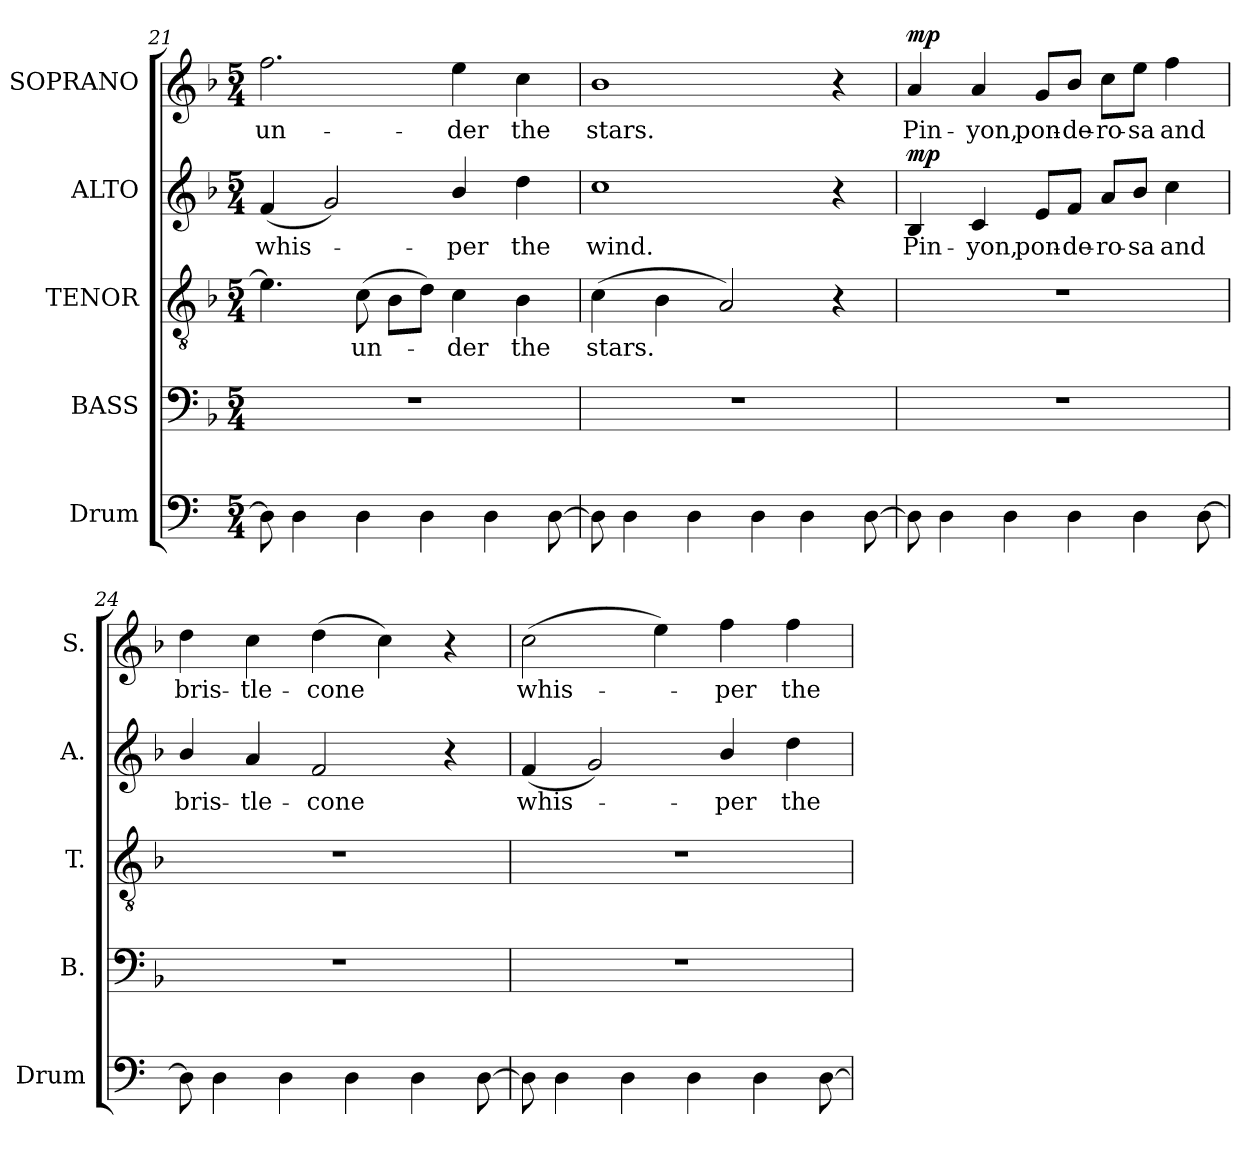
**kern	**kern	**kern	**text	**kern	**text	**dynam	**kern	**text	**dynam
*part5	*part4	*part3	*part3	*part2	*part2	*part2	*part1	*part1	*part1
*staff5	*staff4	*staff3	*staff3	*staff2	*staff2	*staff2	*staff1	*staff1	*staff1
*I"Drum	*I"BASS	*I"TENOR	*	*I"ALTO	*	*	*I"SOPRANO	*	*
*I'Drum	*I'B.	*I'T.	*	*I'A.	*	*	*I'S.	*	*
*clefF4	*clefF4	*clefGv2	*	*clefG2	*	*	*clefG2	*	*
*	*	*ITrd7c12	*	*	*	*	*	*	*
*k[]	*k[b-]	*k[b-]	*	*k[b-]	*	*	*k[b-]	*	*
*a:	*d:	*d:	*	*d:	*	*	*d:	*	*
*M5/4	*M5/4	*M5/4	*	*M5/4	*	*	*M5/4	*	*
=21	=21	=21	=21	=21	=21	=21	=21	=21	=21
!	!LO:N:vis=1	!	!	!	!	!	!	!	!
!	!	!	!	!	!LO:LY:b:color=#000000	!	!	!	!
!	!	!	!	!	!	!	!	!LO:LY:b:color=#000000	!
8Di\]	4%5r	4.Ei\]	.	(4fi/	whis-	.	2.ffi\	un-	.
4Di\	.	.	.	.	.	.	.	.	.
.	.	.	.	2gi/)	.	.	.	.	.
!	!	!	!LO:LY:b:color=#000000	!	!	!	!	!	!
4Di\	.	(8Ci\	un-	.	.	.	.	.	.
.	.	8BB-i\L	.	.	.	.	.	.	.
4Di\	.	8Di\J)	.	.	.	.	.	.	.
!	!	!	!LO:LY:b:color=#000000	!	!	!	!	!	!
!	!	!	!	!	!LO:LY:b:color=#000000	!	!	!	!
!	!	!	!	!	!	!	!	!LO:LY:b:color=#000000	!
.	.	4Ci\	-der	4b-i/	-per	.	4eei\	-der	.
4Di\	.	.	.	.	.	.	.	.	.
!	!	!	!LO:LY:b:color=#000000	!	!	!	!	!	!
!	!	!	!	!	!LO:LY:b:color=#000000	!	!	!	!
!	!	!	!	!	!	!	!	!LO:LY:b:color=#000000	!
.	.	4BB-i\	the	4ddi\	the	.	4cci\	the	.
[8Di\	.	.	.	.	.	.	.	.	.
!!LO:PB:g=z
=22	=22	=22	=22	=22	=22	=22	=22	=22	=22
!	!LO:N:vis=1	!	!	!	!	!	!	!	!
!	!	!	!LO:LY:b:color=#000000	!	!	!	!	!	!
!	!	!	!	!	!LO:LY:b:color=#000000	!	!	!	!
!	!	!	!	!	!	!	!	!LO:LY:b:color=#000000	!
8Di\]	4%5r	(4Ci\	stars.	1cci	wind.	.	1b-i	stars.	.
4Di\	.	.	.	.	.	.	.	.	.
.	.	4BB-i\	.	.	.	.	.	.	.
4Di\	.	.	.	.	.	.	.	.	.
.	.	2AAi/)	.	.	.	.	.	.	.
4Di\	.	.	.	.	.	.	.	.	.
4Di\	.	.	.	.	.	.	.	.	.
.	.	4r	.	4r	.	.	4r	.	.
[8Di\	.	.	.	.	.	.	.	.	.
=23	=23	=23	=23	=23	=23	=23	=23	=23	=23
!	!LO:N:vis=1	!LO:N:vis=1	!	!	!	!	!	!	!
!	!	!	!	!	!LO:LY:b:color=#000000	!	!	!	!
!	!	!	!	!	!	!	!	!LO:LY:b:color=#000000	!
8Di\]	4%5r	4%5r	.	4B-i/	Pin-	mp	4ai/	Pin-	mp
4Di\	.	.	.	.	.	.	.	.	.
!	!	!	!	!	!LO:LY:b:color=#000000	!	!	!	!
!	!	!	!	!	!	!	!	!LO:LY:b:color=#000000	!
.	.	.	.	4ci/	-yon,	.	4ai/	-yon,	.
4Di\	.	.	.	.	.	.	.	.	.
!	!	!	!	!	!LO:LY:b:color=#000000	!	!	!	!
!	!	!	!	!	!	!	!	!LO:LY:b:color=#000000	!
.	.	.	.	8ei/L	pon-	.	8gi/L	pon-	.
!	!	!	!	!	!LO:LY:b:color=#000000	!	!	!	!
!	!	!	!	!	!	!	!	!LO:LY:b:color=#000000	!
4Di\	.	.	.	8fi/J	-de-	.	8b-i/J	-de-	.
!	!	!	!	!	!LO:LY:b:color=#000000	!	!	!	!
!	!	!	!	!	!	!	!	!LO:LY:b:color=#000000	!
.	.	.	.	8ai/L	-ro-	.	8cci\L	-ro-	.
!	!	!	!	!	!LO:LY:b:color=#000000	!	!	!	!
!	!	!	!	!	!	!	!	!LO:LY:b:color=#000000	!
4Di\	.	.	.	8b-i/J	-sa	.	8eei\J	-sa	.
!	!	!	!	!	!LO:LY:b:color=#000000	!	!	!	!
!	!	!	!	!	!	!	!	!LO:LY:b:color=#000000	!
.	.	.	.	4cci\	and	.	4ffi\	and	.
[8Di\	.	.	.	.	.	.	.	.	.
=24	=24	=24	=24	=24	=24	=24	=24	=24	=24
!	!LO:N:vis=1	!LO:N:vis=1	!	!	!	!	!	!	!
!	!	!	!	!	!LO:LY:b:color=#000000	!	!	!	!
!	!	!	!	!	!	!	!	!LO:LY:b:color=#000000	!
8Di\]	4%5r	4%5r	.	4b-i/	bris-	.	4ddi\	bris-	.
4Di\	.	.	.	.	.	.	.	.	.
!	!	!	!	!	!LO:LY:b:color=#000000	!	!	!	!
!	!	!	!	!	!	!	!	!LO:LY:b:color=#000000	!
.	.	.	.	4ai/	-tle-	.	4cci\	-tle-	.
4Di\	.	.	.	.	.	.	.	.	.
!	!	!	!	!	!LO:LY:b:color=#000000	!	!	!	!
!	!	!	!	!	!	!	!	!LO:LY:b:color=#000000	!
.	.	.	.	2fi/	-cone	.	(4ddi\	-cone	.
4Di\	.	.	.	.	.	.	.	.	.
.	.	.	.	.	.	.	4cci\)	.	.
4Di\	.	.	.	.	.	.	.	.	.
.	.	.	.	4r	.	.	4r	.	.
[8Di\	.	.	.	.	.	.	.	.	.
=25	=25	=25	=25	=25	=25	=25	=25	=25	=25
!	!LO:N:vis=1	!LO:N:vis=1	!	!	!	!	!	!	!
!	!	!	!	!	!LO:LY:b:color=#000000	!	!	!	!
!	!	!	!	!	!	!	!	!LO:LY:b:color=#000000	!
8Di\]	4%5r	4%5r	.	(4fi/	whis-	.	(2cci\	whis-	.
4Di\	.	.	.	.	.	.	.	.	.
.	.	.	.	2gi/)	.	.	.	.	.
4Di\	.	.	.	.	.	.	.	.	.
.	.	.	.	.	.	.	4eei\)	.	.
4Di\	.	.	.	.	.	.	.	.	.
!	!	!	!	!	!LO:LY:b:color=#000000	!	!	!	!
!	!	!	!	!	!	!	!	!LO:LY:b:color=#000000	!
.	.	.	.	4b-i/	-per	.	4ffi\	-per	.
4Di\	.	.	.	.	.	.	.	.	.
!	!	!	!	!	!LO:LY:b:color=#000000	!	!	!	!
!	!	!	!	!	!	!	!	!LO:LY:b:color=#000000	!
.	.	.	.	4ddi\	the	.	4ffi\	the	.
[8Di\	.	.	.	.	.	.	.	.	.
=	=	=	=	=	=	=	=	=	=
*-	*-	*-	*-	*-	*-	*-	*-	*-	*-
